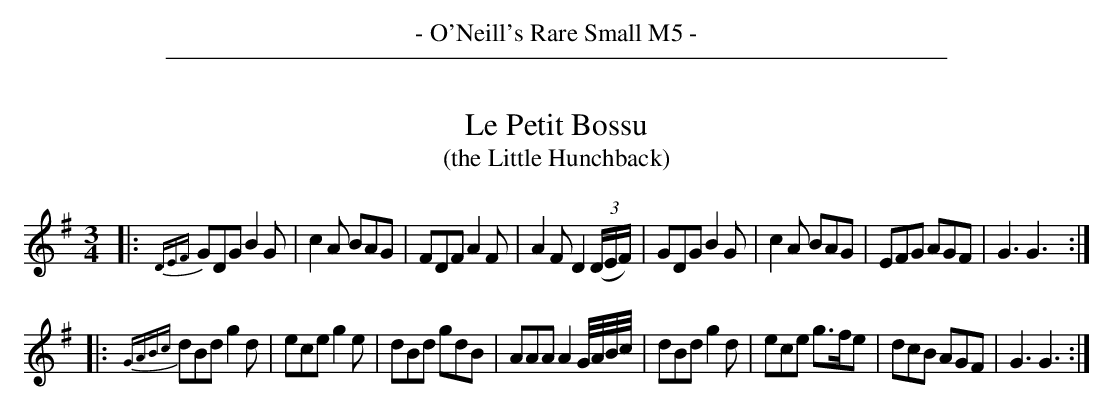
X:1
T: Le Petit Bossu
T: (the Little Hunchback)
M: 3/4
L: 1/8
K: G
|: {DEF}\
GDG B2G | c2A BAG | FDF A2F | A2F D2(3(D/E/F/) |\
GDG B2G | c2A BAG | EFG AGF | G3 G3 ::
{GABc}\
dBd g2d | ece g2e | dBd gdB | AAA A2 G//A//B//c// |\
dBd g2d | ece g>fe | dcB AGF | G3 G3 :|
